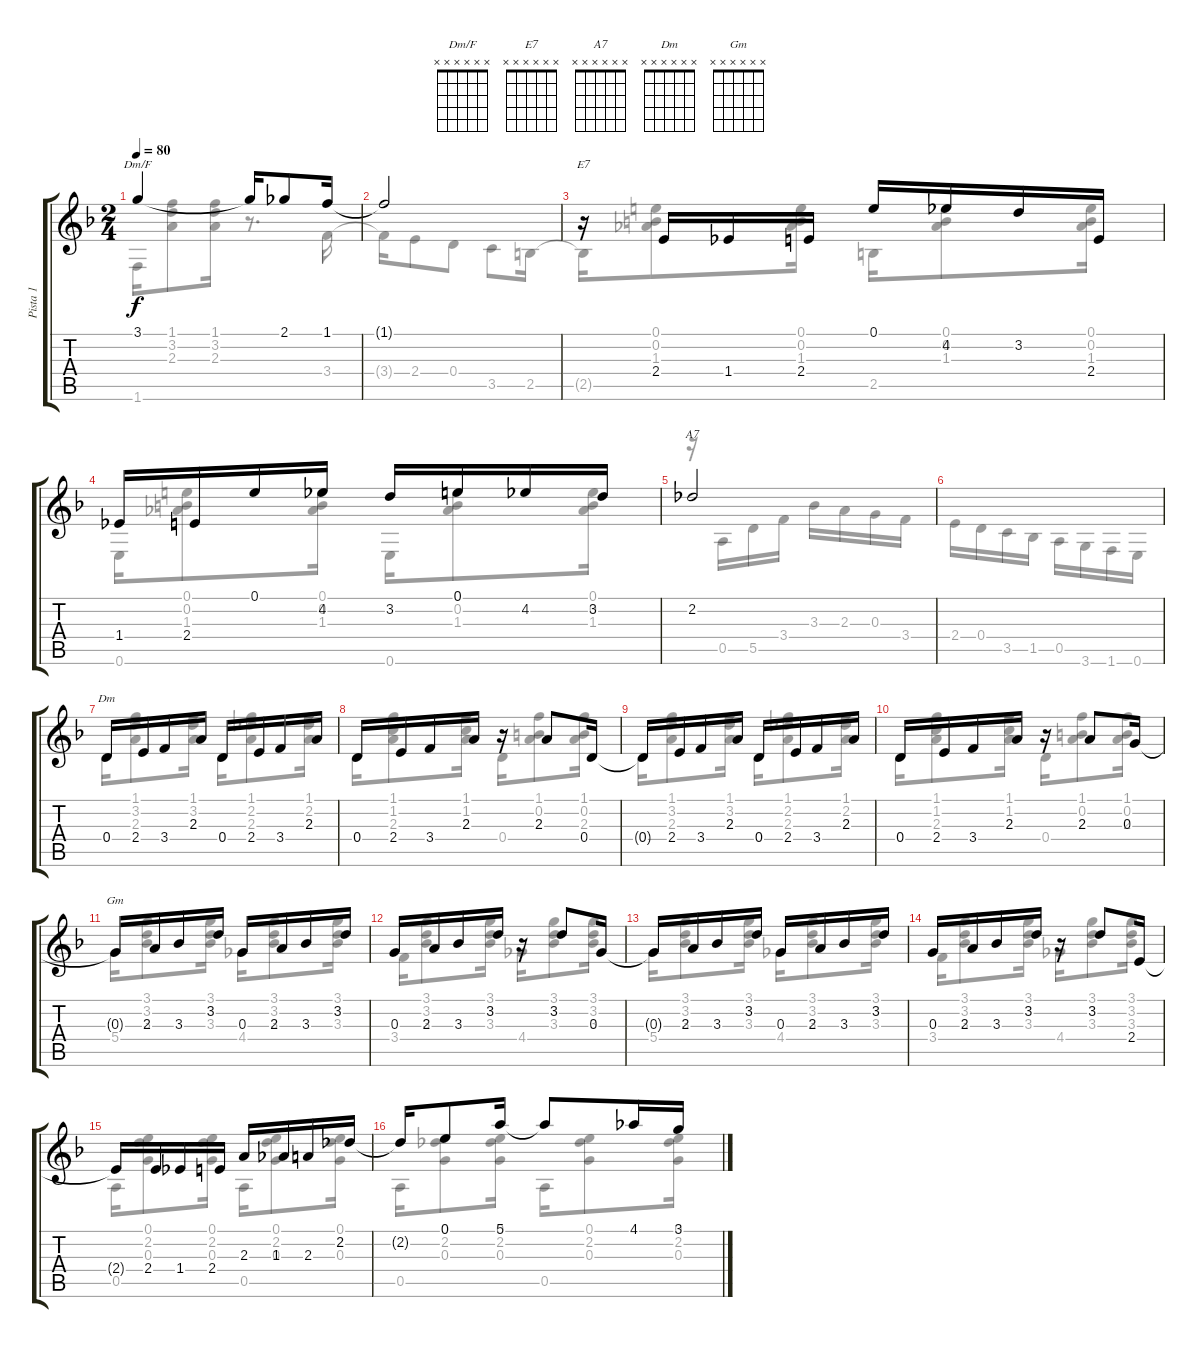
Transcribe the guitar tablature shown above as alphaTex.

\track ("Pista 1" "Pista 1") {instrument acousticguitarsteel}
\staff {score tabs}
\tuning (E4 B3 G3 D3 A2 E2) {hide}
\chord ("Dm/F" x x x x x x)
\chord ("E7" x x x x x x)
\chord ("A7" x x x x x x)
\chord ("Dm" x x x x x x)
\chord ("Gm" x x x x x x)
\voice
\ts (2 4)
\tempo 80
\clef g2
\ks f
3.1{t}.4{ch "Dm/F" dy f} 3.1{t}.16 2.1.8 1.1.16 |
1.1{t}.2 |
r.16{ch "E7"} 2.4.16 1.4.16 2.4.16 0.1.16 4.2.16 3.2.16 2.4.16 |
1.4.16 2.4.16 0.1.16 4.2.16 3.2.16 0.1.16 4.2.16 3.2.16 |
2.2.2{ch "A7"} |
|
0.4.16{ch "Dm"} 2.4.16 3.4.16 2.3.16 0.4.16 2.4.16 3.4.16 2.3.16 |
0.4.16 2.4.16 3.4.16 2.3.16 r.16 2.3.8 0.4.16 |
0.4{t}.16 2.4.16 3.4.16 2.3.16 0.4.16 2.4.16 3.4.16 2.3.16 |
0.4.16 2.4.16 3.4.16 2.3.16 r.16 2.3.8 0.3.16 |
0.3{t}.16{ch "Gm"} 2.3.16 3.3.16 3.2.16 0.3.16 2.3.16 3.3.16 3.2.16 |
0.3.16 2.3.16 3.3.16 3.2.16 r.16 3.2.8 0.3.16 |
0.3{t}.16 2.3.16 3.3.16 3.2.16 0.3.16 2.3.16 3.3.16 3.2.16 |
0.3.16 2.3.16 3.3.16 3.2.16 r.16 3.2.8 2.4.16 |
2.4{t}.16 2.4.16 1.4.16 2.4.16 2.3.16 1.3.16 2.3.16 2.2.16 |
2.2{t}.16 0.1.8 5.1.16 5.1{t}.8 4.1.16 3.1.16
\voice
\clef g2
\ottava regular
\simile none
\ks f
1.6.16{dy f} (1.1 3.2 2.3).8 (1.1 3.2 2.3).16 r.8{d} 3.4.16 |
3.4{t}.16 2.4.8 0.4.8 3.5.8 2.5.16 |
2.5{t}.16 (0.1 0.2 1.3).8 (0.1 0.2 1.3).16 2.5.16 (0.1 0.2 1.3).8 (0.1 0.2 1.3).16 |
0.6.16 (0.1 0.2 1.3).8 (0.1 0.2 1.3).16 0.6.16 (0.1 0.2 1.3).8 (0.1 0.2 1.3).16 |
r.16 0.5.16 5.5.16 3.4.16 3.3.16 2.3.16 0.3.16 3.4.16 |
2.4.16 0.4.16 3.5.16 1.5.16 0.5.16 3.6.16 1.6.16 0.6.16 |
0.4.16 (1.1 3.2 2.3).8 (1.1 3.2 2.3).16 0.4.16 (1.1 2.2 2.3).8 (1.1 2.2 2.3).16 |
0.4.16 (1.1 1.2 2.3).8 (1.1 1.2 2.3).16 0.4.16 (1.1 0.2 2.3).8 (1.1 0.2 2.3).16 |
0.4.16 (1.1 3.2 2.3).8 (1.1 3.2 2.3).16 0.4.16 (1.1 2.2 2.3).8 (1.1 2.2 2.3).16 |
0.4.16 (1.1 1.2 2.3).8 (1.1 1.2 2.3).16 0.4.16 (1.1 0.2 2.3).8 (1.1 0.2 2.3).16 |
5.4.16 (3.1 3.2 3.3).8 (3.1 3.2 3.3).16 4.4.16 (3.1 3.2 3.3).8 (3.1 3.2 3.3).16 |
3.4.16 (3.1 3.2 3.3).8 (3.1 3.2 3.3).16 4.4.16 (3.1 3.2 3.3).8 (3.1 3.2 3.3).16 |
5.4.16 (3.1 3.2 3.3).8 (3.1 3.2 3.3).16 4.4.16 (3.1 3.2 3.3).8 (3.1 3.2 3.3).16 |
3.4.16 (3.1 3.2 3.3).8 (3.1 3.2 3.3).16 4.4.16 (3.1 3.2 3.3).8 (3.1 3.2 3.3).16 |
0.5.16 (0.1 2.2 0.3).8 (0.1 2.2 0.3).16 0.5.16 (0.1 2.2 0.3).8 (0.1 2.2 0.3).16 |
0.5.16 (0.1 2.2 0.3).8 (0.1 2.2 0.3).16 0.5.16 (0.1 2.2 0.3).8 (0.1 2.2 0.3).16
